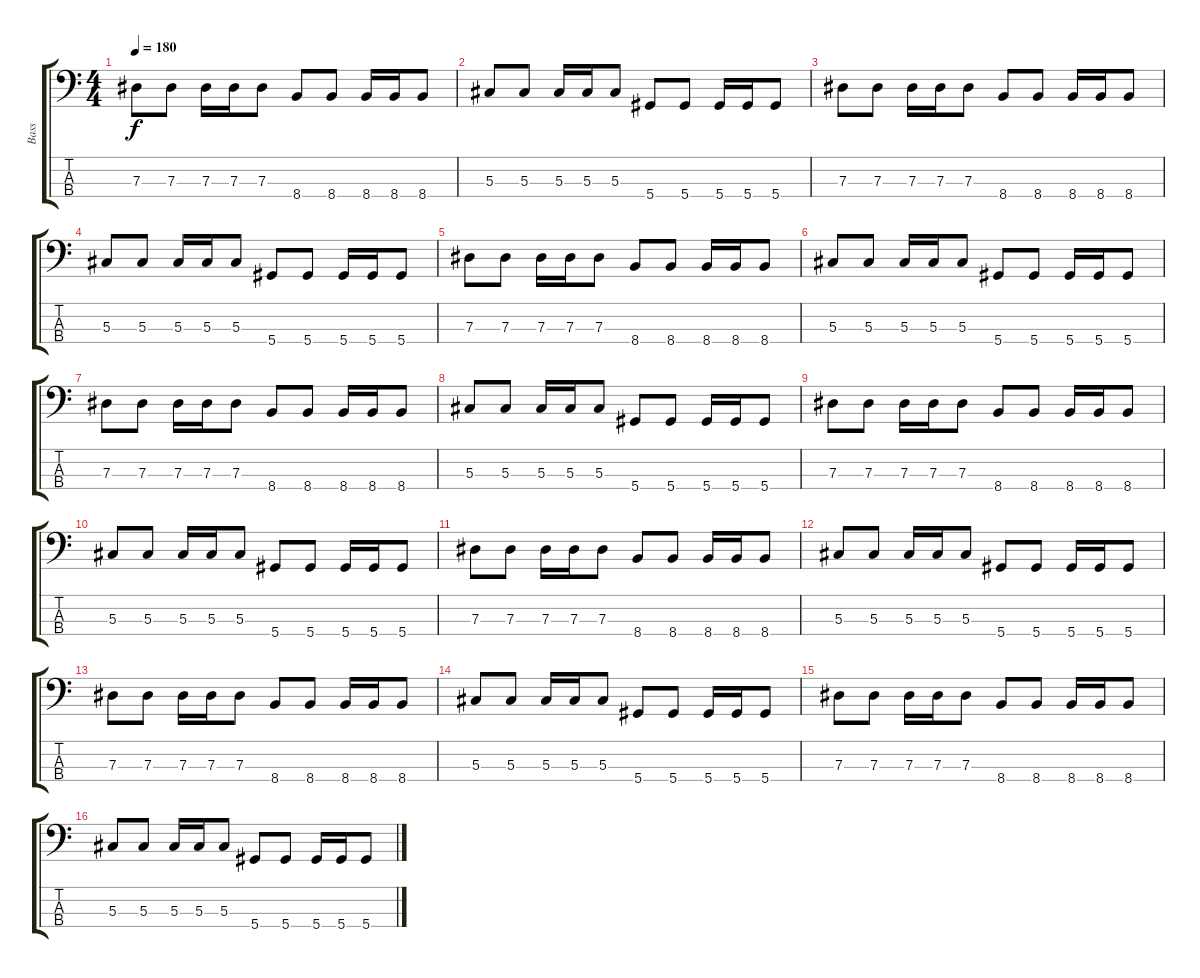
\track ("Bass" "Bass") {instrument distortionguitar}
\staff {score tabs}
\tuning (Gb2 Db2 Ab1 Eb1) {hide}
\ts (4 4)
\tempo 180
\clef f4
\ks c
7.3.8{dy f instrument distortionguitar} 7.3.8 7.3.16 7.3.16 7.3.8 8.4.8 8.4.8 8.4.16 8.4.16 8.4.8 |
5.3.8 5.3.8 5.3.16 5.3.16 5.3.8 5.4.8 5.4.8 5.4.16 5.4.16 5.4.8 |
7.3.8 7.3.8 7.3.16 7.3.16 7.3.8 8.4.8 8.4.8 8.4.16 8.4.16 8.4.8 |
5.3.8 5.3.8 5.3.16 5.3.16 5.3.8 5.4.8 5.4.8 5.4.16 5.4.16 5.4.8 |
7.3.8 7.3.8 7.3.16 7.3.16 7.3.8 8.4.8 8.4.8 8.4.16 8.4.16 8.4.8 |
5.3.8 5.3.8 5.3.16 5.3.16 5.3.8 5.4.8 5.4.8 5.4.16 5.4.16 5.4.8 |
7.3.8 7.3.8 7.3.16 7.3.16 7.3.8 8.4.8 8.4.8 8.4.16 8.4.16 8.4.8 |
5.3.8 5.3.8 5.3.16 5.3.16 5.3.8 5.4.8 5.4.8 5.4.16 5.4.16 5.4.8 |
7.3.8 7.3.8 7.3.16 7.3.16 7.3.8 8.4.8 8.4.8 8.4.16 8.4.16 8.4.8 |
5.3.8 5.3.8 5.3.16 5.3.16 5.3.8 5.4.8 5.4.8 5.4.16 5.4.16 5.4.8 |
7.3.8 7.3.8 7.3.16 7.3.16 7.3.8 8.4.8 8.4.8 8.4.16 8.4.16 8.4.8 |
5.3.8 5.3.8 5.3.16 5.3.16 5.3.8 5.4.8 5.4.8 5.4.16 5.4.16 5.4.8 |
7.3.8 7.3.8 7.3.16 7.3.16 7.3.8 8.4.8 8.4.8 8.4.16 8.4.16 8.4.8 |
5.3.8 5.3.8 5.3.16 5.3.16 5.3.8 5.4.8 5.4.8 5.4.16 5.4.16 5.4.8 |
7.3.8 7.3.8 7.3.16 7.3.16 7.3.8 8.4.8 8.4.8 8.4.16 8.4.16 8.4.8 |
5.3.8 5.3.8 5.3.16 5.3.16 5.3.8 5.4.8 5.4.8 5.4.16 5.4.16 5.4.8
